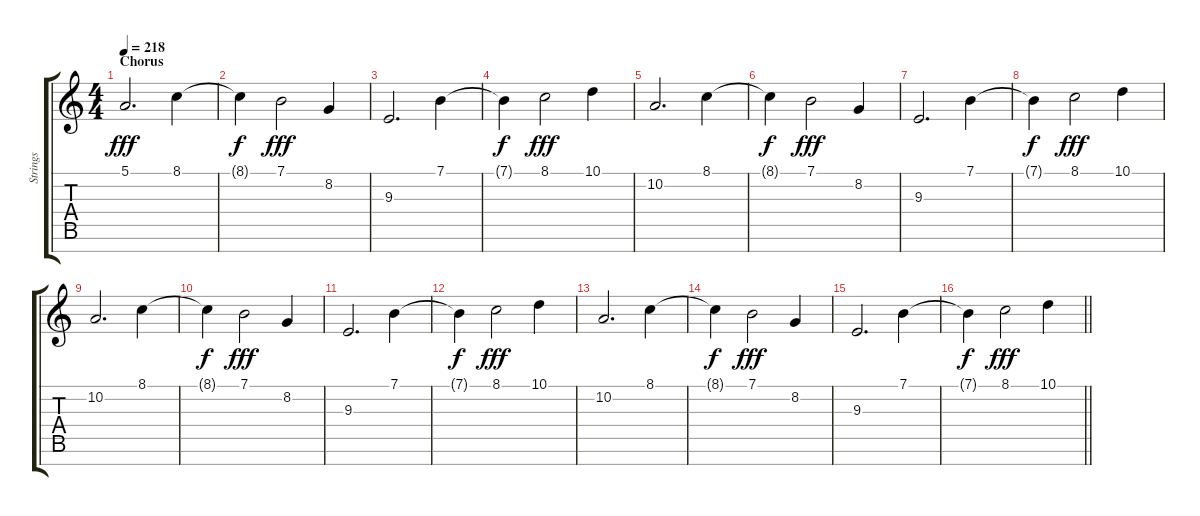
\track ("Strings" "Strings") {instrument stringensemble1}
\staff {score tabs}
\tuning (E4 B3 G3 D3 A2 E2 B1) {hide}
\ts (4 4)
\section ("" "Chorus")
\tempo 218
\clef g2
\ks c
5.1.2{d dy fff} 8.1.4 |
8.1{t}.4{dy f} 7.1.2{dy fff} 8.2.4 |
9.3.2{d} 7.1.4 |
7.1{t}.4{dy f} 8.1.2{dy fff} 10.1.4 |
10.2.2{d} 8.1.4 |
8.1{t}.4{dy f} 7.1.2{dy fff} 8.2.4 |
9.3.2{d} 7.1.4 |
7.1{t}.4{dy f} 8.1.2{dy fff} 10.1.4 |
10.2.2{d} 8.1.4 |
8.1{t}.4{dy f} 7.1.2{dy fff} 8.2.4 |
9.3.2{d} 7.1.4 |
7.1{t}.4{dy f} 8.1.2{dy fff} 10.1.4 |
10.2.2{d} 8.1.4 |
8.1{t}.4{dy f} 7.1.2{dy fff} 8.2.4 |
9.3.2{d} 7.1.4 |
\barLineRight lightlight
7.1{t}.4{dy f} 8.1.2{dy fff} 10.1.4
